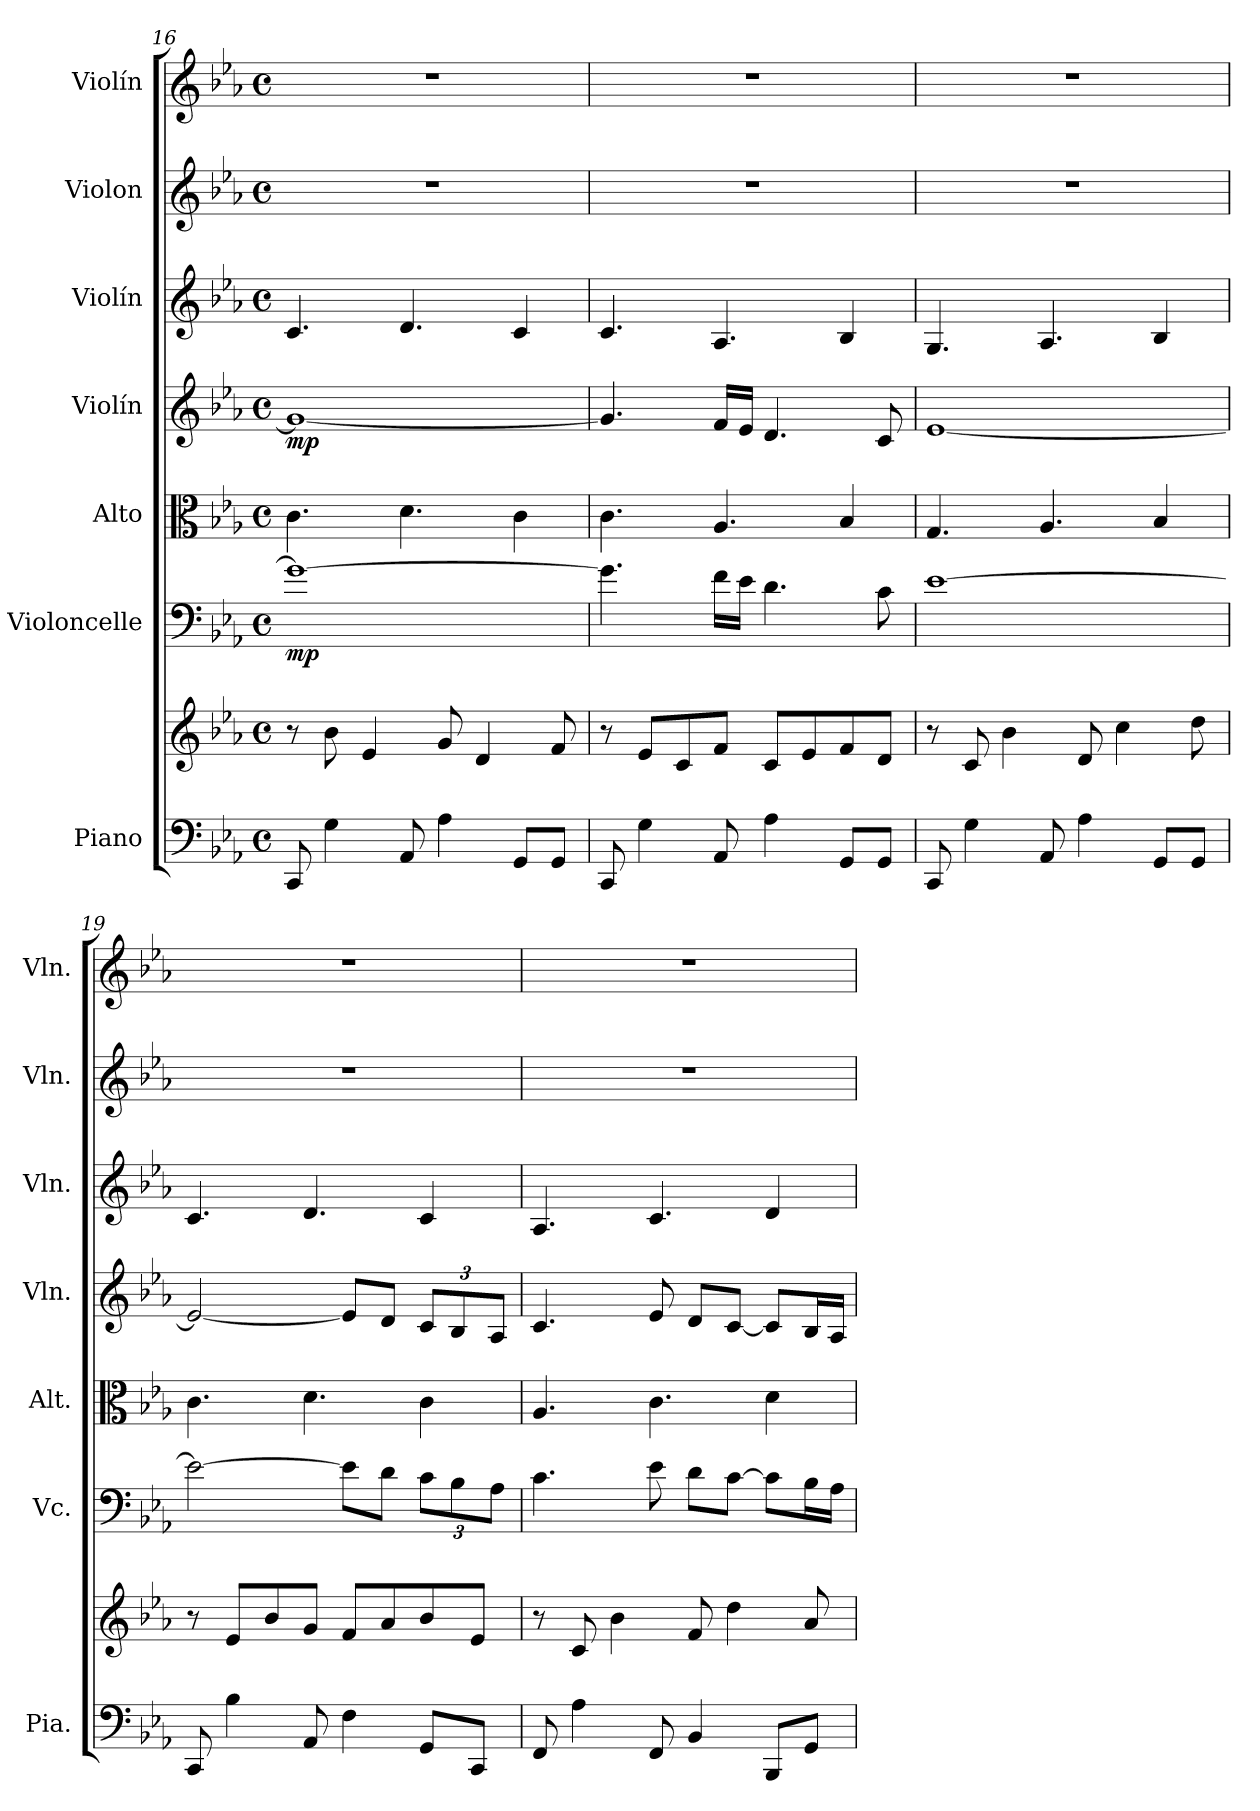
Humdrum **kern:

**kern	**kern	**kern	**dynam	**kern	**kern	**dynam	**kern	**kern	**kern
*part7	*part7	*part6	*part6	*part5	*part4	*part4	*part3	*part2	*part1
*staff8	*staff7	*staff6	*staff6	*staff5	*staff4	*staff4	*staff3	*staff2	*staff1
*I"Piano	*	*I"Violoncelle	*	*I"Alto	*I"Violín	*	*I"Violín	*I"Violon	*I"Violín
*I'Pia.	*	*I'Vc.	*	*I'Alt.	*I'Vln.	*	*I'Vln.	*I'Vln.	*I'Vln.
*clefF4	*clefG2	*clefF4	*	*clefC3	*clefG2	*	*clefG2	*clefG2	*clefG2
*k[b-e-a-]	*k[b-e-a-]	*k[b-e-a-]	*	*k[b-e-a-]	*k[b-e-a-]	*	*k[b-e-a-]	*k[b-e-a-]	*k[b-e-a-]
*M4/4	*M4/4	*M4/4	*	*M4/4	*M4/4	*	*M4/4	*M4/4	*M4/4
*met(c)	*met(c)	*met(c)	*	*met(c)	*met(c)	*	*met(c)	*met(c)	*met(c)
=16	=16	=16	=16	=16	=16	=16	=16	=16	=16
!	!	!	!LO:DY:b	!	!	!LO:DY:b	!	!	!
8CC/	8r	1g_	mp	4.c\	1g_	mp	4.c/	1r	1r
4G\	8b-\	.	.	.	.	.	.	.	.
.	4e-/	.	.	.	.	.	.	.	.
8AA-/	.	.	.	4.d\	.	.	4.d/	.	.
4A-\	8g/	.	.	.	.	.	.	.	.
.	4d/	.	.	.	.	.	.	.	.
8GG/L	.	.	.	4c\	.	.	4c/	.	.
8GG/J	8f/	.	.	.	.	.	.	.	.
!!LO:PB:g=z
=17	=17	=17	=17	=17	=17	=17	=17	=17	=17
8CC/	8r	4.g\]	.	4.c\	4.g/]	.	4.c/	1r	1r
4G\	8e-/L	.	.	.	.	.	.	.	.
.	8c/	.	.	.	.	.	.	.	.
8AA-/	8f/J	16f\LL	.	4.A-/	16f/LL	.	4.A-/	.	.
.	.	16e-\JJ	.	.	16e-/JJ	.	.	.	.
4A-\	8c/L	4.d\	.	.	4.d/	.	.	.	.
.	8e-/	.	.	.	.	.	.	.	.
8GG/L	8f/	.	.	4B-/	.	.	4B-/	.	.
8GG/J	8d/J	8c\	.	.	8c/	.	.	.	.
=18	=18	=18	=18	=18	=18	=18	=18	=18	=18
8CC/	8r	[1e-	.	4.G/	[1e-	.	4.G/	1r	1r
4G\	8c/	.	.	.	.	.	.	.	.
.	4b-\	.	.	.	.	.	.	.	.
8AA-/	.	.	.	4.A-/	.	.	4.A-/	.	.
4A-\	8d/	.	.	.	.	.	.	.	.
.	4cc\	.	.	.	.	.	.	.	.
8GG/L	.	.	.	4B-/	.	.	4B-/	.	.
8GG/J	8dd\	.	.	.	.	.	.	.	.
=19	=19	=19	=19	=19	=19	=19	=19	=19	=19
8CC/	8r	2e-\_	.	4.c\	2e-/_	.	4.c/	1r	1r
4B-\	8e-/L	.	.	.	.	.	.	.	.
.	8b-/	.	.	.	.	.	.	.	.
8AA-/	8g/J	.	.	4.d\	.	.	4.d/	.	.
4F\	8f/L	8e-\L]	.	.	8e-/L]	.	.	.	.
.	8a-/	8d\J	.	.	8d/J	.	.	.	.
*	*	*Xbrackettup	*	*	*Xbrackettup	*	*	*	*
8GG/L	8b-/	12c\L	.	4c\	12c/L	.	4c/	.	.
.	.	12B-\	.	.	12B-/	.	.	.	.
8CC/J	8e-/J	.	.	.	.	.	.	.	.
.	.	12A-\J	.	.	12A-/J	.	.	.	.
!!LO:LB:g=z
=20	=20	=20	=20	=20	=20	=20	=20	=20	=20
8FF/	8r	4.c\	.	4.A-/	4.c/	.	4.A-/	1r	1r
4A-\	8c/	.	.	.	.	.	.	.	.
.	4b-\	.	.	.	.	.	.	.	.
8FF/	.	8e-\	.	4.c\	8e-/	.	4.c/	.	.
4BB-/	8f/	8d\L	.	.	8d/L	.	.	.	.
.	4dd\	[8c\J	.	.	[8c/J	.	.	.	.
8BBB-/L	.	8c\L]	.	4d\	8c/L]	.	4d/	.	.
8GG/J	8a-/	16B-\L	.	.	16B-/L	.	.	.	.
.	.	16A-\JJ	.	.	16A-/JJ	.	.	.	.
=	=	=	=	=	=	=	=	=	=
*-	*-	*-	*-	*-	*-	*-	*-	*-	*-
